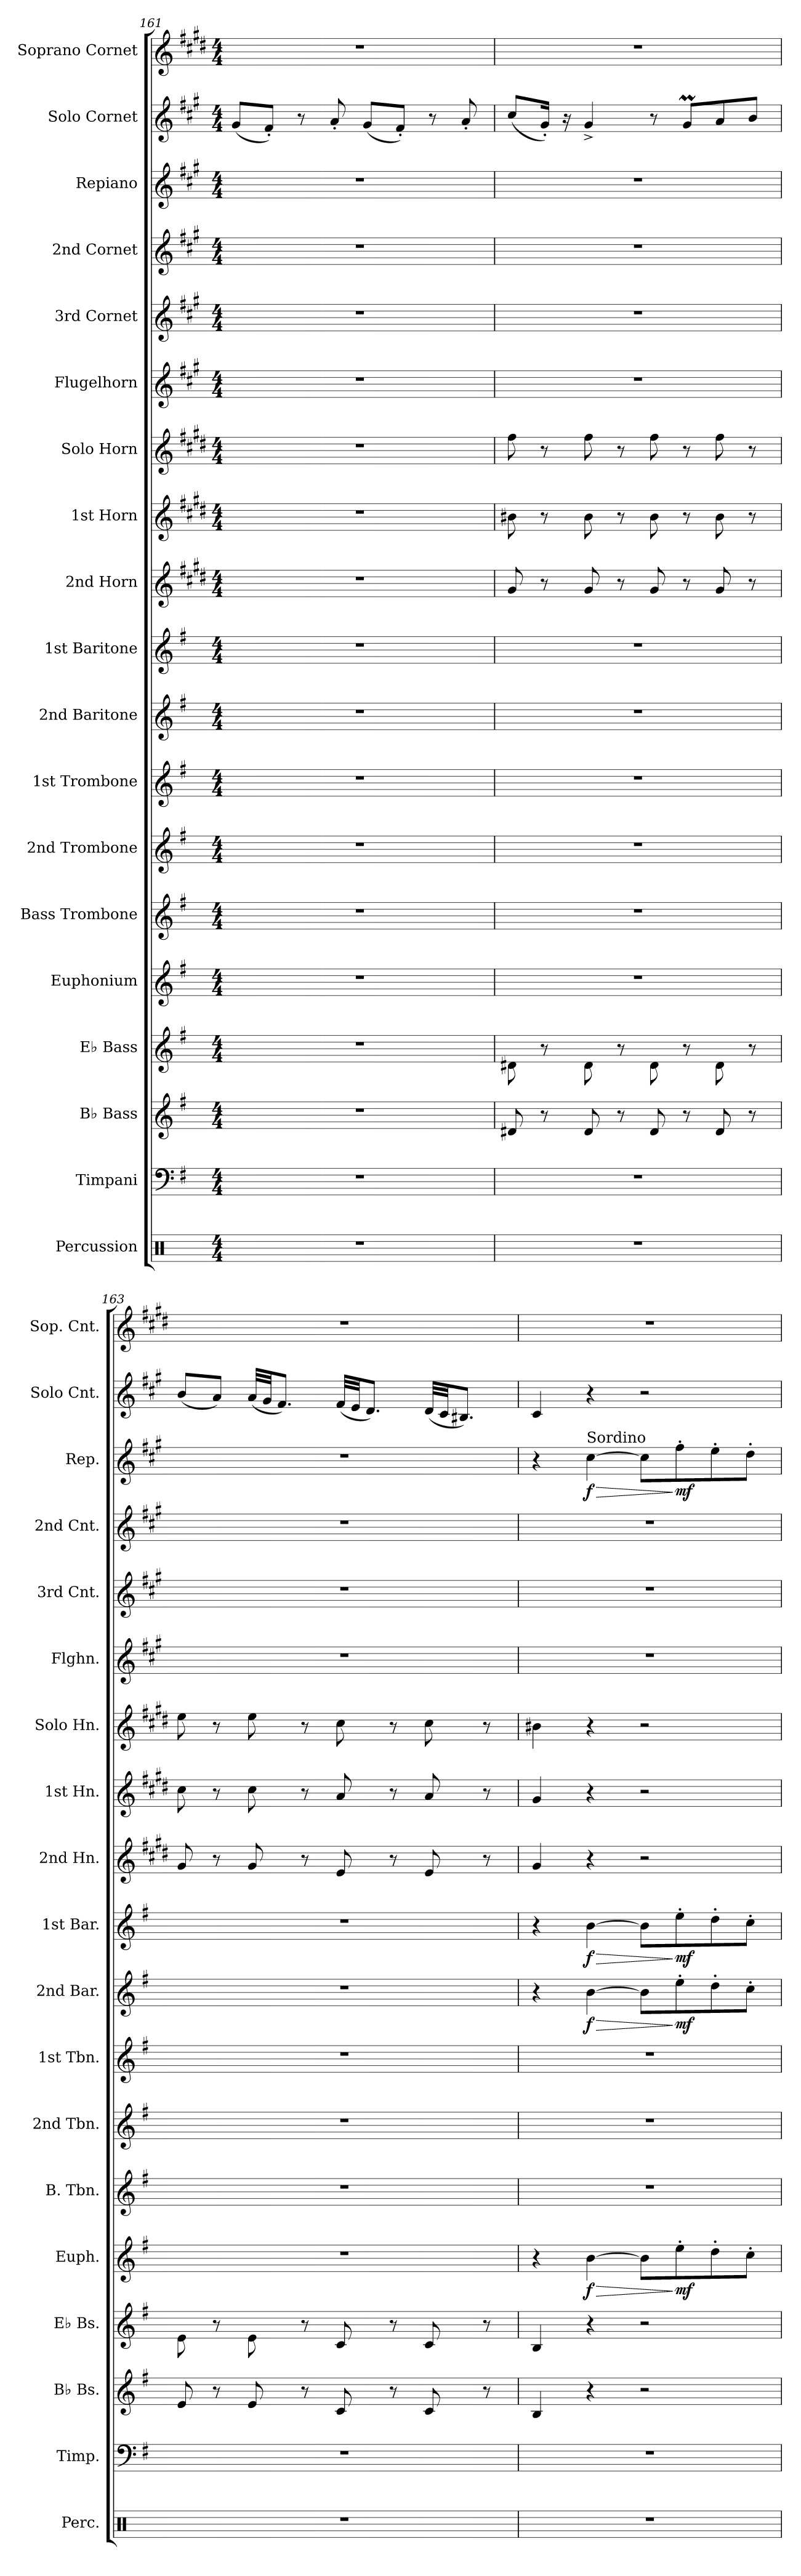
**kern	**kern	**kern	**kern	**kern	**dynam	**kern	**kern	**kern	**kern	**dynam	**kern	**dynam	**kern	**kern	**kern	**kern	**kern	**kern	**kern	**dynam	**kern	**kern
*part19	*part18	*part17	*part16	*part15	*part15	*part14	*part13	*part12	*part11	*part11	*part10	*part10	*part9	*part8	*part7	*part6	*part5	*part4	*part3	*part3	*part2	*part1
*staff19	*staff18	*staff17	*staff16	*staff15	*staff15	*staff14	*staff13	*staff12	*staff11	*staff11	*staff10	*staff10	*staff9	*staff8	*staff7	*staff6	*staff5	*staff4	*staff3	*staff3	*staff2	*staff1
*I"Percussion	*I"Timpani	*I"B♭ Bass	*I"E♭ Bass	*I"Euphonium	*	*I"Bass Trombone	*I"2nd Trombone	*I"1st Trombone	*I"2nd Baritone	*	*I"1st Baritone	*	*I"2nd Horn	*I"1st Horn	*I"Solo Horn	*I"Flugelhorn	*I"3rd Cornet	*I"2nd Cornet	*I"Repiano	*	*I"Solo Cornet	*I"Soprano Cornet
*I'Perc.	*I'Timp.	*I'B♭ Bs.	*I'E♭ Bs.	*I'Euph.	*	*I'B. Tbn.	*I'2nd Tbn.	*I'1st Tbn.	*I'2nd Bar.	*	*I'1st Bar.	*	*I'2nd Hn.	*I'1st Hn.	*I'Solo Hn.	*I'Flghn.	*I'3rd Cnt.	*I'2nd Cnt.	*I'Rep.	*	*I'Solo Cnt.	*I'Sop. Cnt.
*clefX	*clefF4	*clefG2	*clefG2	*clefG2	*	*clefG2	*clefG2	*clefG2	*clefG2	*	*clefG2	*	*clefG2	*clefG2	*clefG2	*clefG2	*clefG2	*clefG2	*clefG2	*	*clefG2	*clefG2
*	*	*ITrd15c26	*ITrd12c21	*ITrd8c14	*	*ITrd12c21	*ITrd8c14	*ITrd8c14	*ITrd8c14	*	*ITrd8c14	*	*ITrd5c9	*ITrd5c9	*ITrd5c9	*ITrd1c2	*ITrd1c2	*ITrd1c2	*ITrd1c2	*	*ITrd1c2	*ITrd-2c-3
*k[]	*k[f#]	*k[f#]	*k[f#]	*k[f#]	*	*k[f#]	*k[f#]	*k[f#]	*k[f#]	*	*k[f#]	*	*k[f#]	*k[f#]	*k[f#]	*k[f#]	*k[f#]	*k[f#]	*k[f#]	*	*k[f#]	*k[f#]
*M4/4	*M4/4	*M4/4	*M4/4	*M4/4	*	*M4/4	*M4/4	*M4/4	*M4/4	*	*M4/4	*	*M4/4	*M4/4	*M4/4	*M4/4	*M4/4	*M4/4	*M4/4	*	*M4/4	*M4/4
=161	=161	=161	=161	=161	=161	=161	=161	=161	=161	=161	=161	=161	=161	=161	=161	=161	=161	=161	=161	=161	=161	=161
1r	1r	1r	1r	1r	.	1r	1r	1r	1r	.	1r	.	1r	1r	1r	1r	1r	1r	1r	.	(<8f#/L	1r
.	.	.	.	.	.	.	.	.	.	.	.	.	.	.	.	.	.	.	.	.	8e'/J)	.
.	.	.	.	.	.	.	.	.	.	.	.	.	.	.	.	.	.	.	.	.	8r	.
.	.	.	.	.	.	.	.	.	.	.	.	.	.	.	.	.	.	.	.	.	8g'/	.
.	.	.	.	.	.	.	.	.	.	.	.	.	.	.	.	.	.	.	.	.	(<8f#/L	.
.	.	.	.	.	.	.	.	.	.	.	.	.	.	.	.	.	.	.	.	.	8e'/J)	.
.	.	.	.	.	.	.	.	.	.	.	.	.	.	.	.	.	.	.	.	.	8r	.
.	.	.	.	.	.	.	.	.	.	.	.	.	.	.	.	.	.	.	.	.	8g'/	.
=162	=162	=162	=162	=162	=162	=162	=162	=162	=162	=162	=162	=162	=162	=162	=162	=162	=162	=162	=162	=162	=162	=162
1r	1r	8DD#X/	8D#X\	1r	.	1r	1r	1r	1r	.	1r	.	8B/	8d#X\	8a\	1r	1r	1r	1r	.	(<8b/L	1r
.	.	8r	8r	.	.	.	.	.	.	.	.	.	8r	8r	8r	.	.	.	.	.	16f#'/Jk)	.
.	.	.	.	.	.	.	.	.	.	.	.	.	.	.	.	.	.	.	.	.	16r	.
.	.	8DD#/	8D#\	.	.	.	.	.	.	.	.	.	8B/	8d#\	8a\	.	.	.	.	.	4f#^/	.
.	.	8r	8r	.	.	.	.	.	.	.	.	.	8r	8r	8r	.	.	.	.	.	.	.
.	.	8DD#/	8D#\	.	.	.	.	.	.	.	.	.	8B/	8d#\	8a\	.	.	.	.	.	8r	.
.	.	8r	8r	.	.	.	.	.	.	.	.	.	8r	8r	8r	.	.	.	.	.	8f#m/L	.
.	.	8DD#/	8D#\	.	.	.	.	.	.	.	.	.	8B/	8d#\	8a\	.	.	.	.	.	8g/	.
.	.	8r	8r	.	.	.	.	.	.	.	.	.	8r	8r	8r	.	.	.	.	.	8a/J	.
=163	=163	=163	=163	=163	=163	=163	=163	=163	=163	=163	=163	=163	=163	=163	=163	=163	=163	=163	=163	=163	=163	=163
1r	1r	8EE/	8E\	1r	.	1r	1r	1r	1r	.	1r	.	8B/	8e\	8g\	1r	1r	1r	1r	.	(<8a/L	1r
.	.	8r	8r	.	.	.	.	.	.	.	.	.	8r	8r	8r	.	.	.	.	.	8g/J)	.
.	.	8EE/	8E\	.	.	.	.	.	.	.	.	.	8B/	8e\	8g\	.	.	.	.	.	(<32g/LLL	.
.	.	.	.	.	.	.	.	.	.	.	.	.	.	.	.	.	.	.	.	.	32f#/JJ	.
.	.	.	.	.	.	.	.	.	.	.	.	.	.	.	.	.	.	.	.	.	8.e/J)	.
.	.	8r	8r	.	.	.	.	.	.	.	.	.	8r	8r	8r	.	.	.	.	.	.	.
.	.	8CC/	8C/	.	.	.	.	.	.	.	.	.	8G/	8c/	8e\	.	.	.	.	.	(<32e/LLL	.
.	.	.	.	.	.	.	.	.	.	.	.	.	.	.	.	.	.	.	.	.	32d/JJ	.
.	.	.	.	.	.	.	.	.	.	.	.	.	.	.	.	.	.	.	.	.	8.c/J)	.
.	.	8r	8r	.	.	.	.	.	.	.	.	.	8r	8r	8r	.	.	.	.	.	.	.
.	.	8CC/	8C/	.	.	.	.	.	.	.	.	.	8G/	8c/	8e\	.	.	.	.	.	(<32c/LLL	.
.	.	.	.	.	.	.	.	.	.	.	.	.	.	.	.	.	.	.	.	.	32B/JJ	.
.	.	.	.	.	.	.	.	.	.	.	.	.	.	.	.	.	.	.	.	.	8.A#X/J)	.
.	.	8r	8r	.	.	.	.	.	.	.	.	.	8r	8r	8r	.	.	.	.	.	.	.
=164	=164	=164	=164	=164	=164	=164	=164	=164	=164	=164	=164	=164	=164	=164	=164	=164	=164	=164	=164	=164	=164	=164
1r	1r	4BBB/	4BB/	4r	.	1r	1r	1r	4r	.	4r	.	4B/	4B/	4d#X\	1r	1r	1r	4r	.	4B/	1r
!	!	!	!	!	!	!	!	!	!	!	!	!	!	!	!	!	!	!	!LO:TX:a:t=Sordino	!	!	!
!	!	!	!	!	!LO:HP:b	!	!	!	!	!LO:HP:b	!	!LO:HP:b	!	!	!	!	!	!	!	!LO:HP:b	!	!
!	!	!	!	!	!LO:DY:n=1:b	!	!	!	!	!LO:DY:n=1:b	!	!LO:DY:n=1:b	!	!	!	!	!	!	!	!LO:DY:n=1:b	!	!
.	.	4r	4r	[4B\	> f	.	.	.	[4B\	> f	[4B\	> f	4r	4r	4r	.	.	.	[4b\	> f	4r	.
.	.	2r	2r	8B\L]	.	.	.	.	8B\L]	.	8B\L]	.	2r	2r	2r	.	.	.	8b\L]	.	2r	.
!	!	!	!	!	!LO:DY:n=2:b	!	!	!	!	!LO:DY:n=2:b	!	!LO:DY:n=2:b	!	!	!	!	!	!	!	!LO:DY:n=2:b	!	!
.	.	.	.	8e'\	] mf	.	.	.	8e'\	] mf	8e'\	] mf	.	.	.	.	.	.	8ee'\	] mf	.	.
.	.	.	.	8d'\	.	.	.	.	8d'\	.	8d'\	.	.	.	.	.	.	.	8dd'\	.	.	.
.	.	.	.	8c'\J	.	.	.	.	8c'\J	.	8c'\J	.	.	.	.	.	.	.	8cc'\J	.	.	.
=	=	=	=	=	=	=	=	=	=	=	=	=	=	=	=	=	=	=	=	=	=	=
*-	*-	*-	*-	*-	*-	*-	*-	*-	*-	*-	*-	*-	*-	*-	*-	*-	*-	*-	*-	*-	*-	*-
